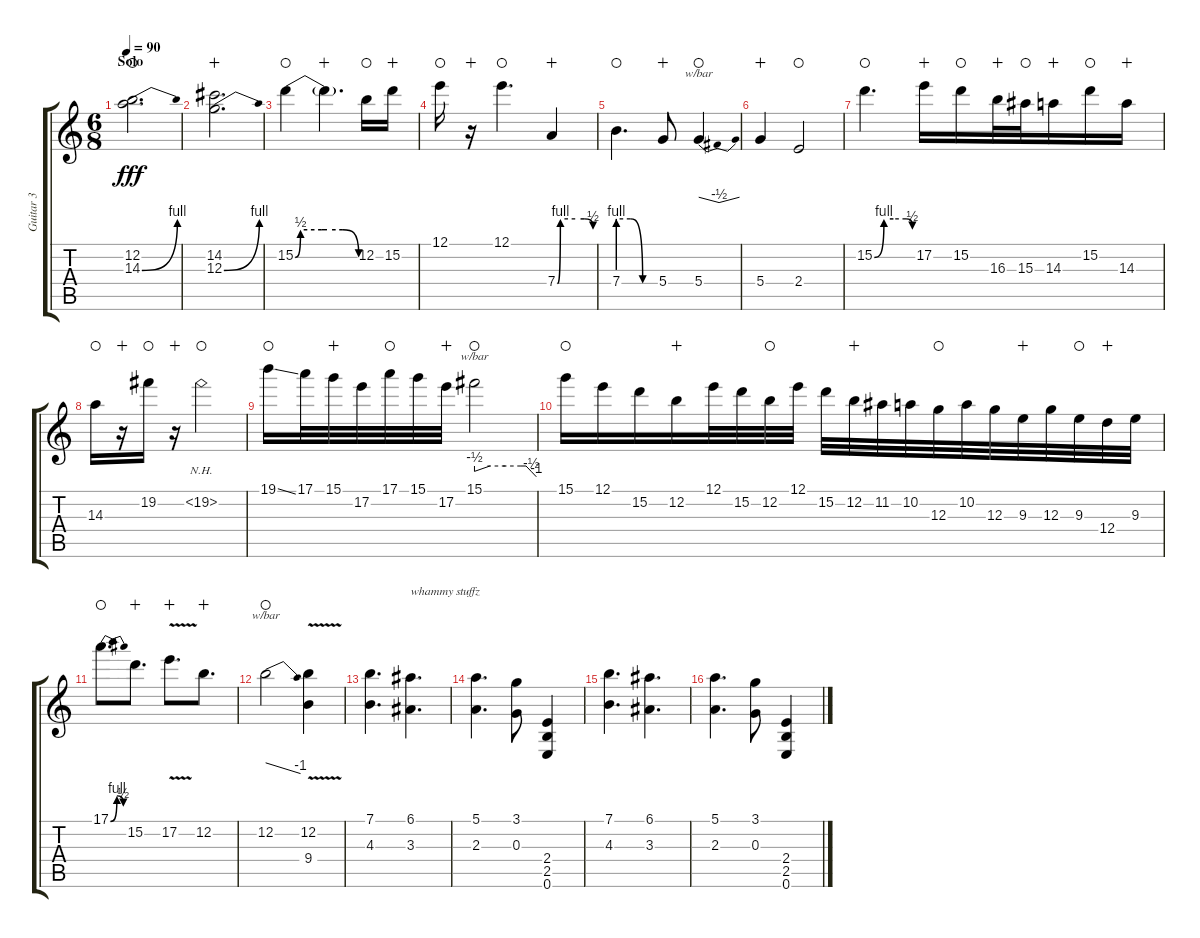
\track ("Guitar 3" "Guitar 3") {instrument overdrivenguitar}
\staff {score tabs}
\tuning (E4 B3 G3 D3 A2 E2) {hide}
\ts (6 8)
\section ("" "Solo")
\tempo 90
\clef g2
\ks c
(12.2 14.3{be (bend 0 0 60 4)}).2{d dy fff waho} |
(14.2 12.3{be (bend 0 0 60 4)}).2{d wahc} |
15.2{be (custom 0 0 5 2 25 2 30 2 45 2 60 0)}.4{waho} 15.2{t}.4{d wahc} 12.2.16{waho} 15.2.16{wahc} |
12.1.16{waho} r.16{wahc} 12.1.4{d waho} 7.4{be (custom 0 0 5 4 30 4 45 4 60 2)}.4{wahc} |
7.4{be (custom 0 4 20 4 40 0 60 0)}.4{d waho} 5.4.8{wahc} 5.4.4{tbe (dip default 0 0 30 -2 60 0) waho} |
5.4.4{wahc} 2.4.2{waho} |
15.2{be (custom 0 0 15 4 30 4 50 4 60 2)}.4{d waho} 17.2.16{wahc} 15.2.16{waho} 16.3.32{wahc} 15.3.32{waho} 14.3.16{wahc} 15.2.16{waho} 14.3.16{wahc} |
14.3.16{waho} r.16{wahc} 19.2.16{waho} r.16{wahc} 19.2{nh}.2{waho} |
19.1{ss}.16{waho} 17.1.32 15.1.32{wahc} 17.2.32 17.1.32{waho} 15.1.32 17.2.32{wahc} 15.1.2{tbe (custom default 0 -2 15 0 30 0 45 0 50 0 55 -2 60 -4) waho} |
15.1.16{waho} 12.1.16 15.2.16 12.2.16{wahc} 12.1.32 15.2.32 12.2.32{waho} 12.1.32 15.2.32 12.2.32{wahc} 11.2.32 10.2.32 12.3.32{waho} 10.2.32 12.3.32 9.3.32{wahc} 12.3.32 9.3.32{waho} 12.4.32{wahc} 9.3.32 |
17.1{be (bendrelease 0 0 5 4 30 4 60 2)}.8{d waho} 15.2.8{d wahc} 17.2{v}.8{d wahc} 12.2.8{d wahc} |
12.2.2{tbe (dive default 0 0 60 -4) waho} (12.2{v} 9.4).4 |
(7.1 4.3).4{d} (6.1 3.3).4{d txt "whammy stuffz"} |
(5.1 2.3).4{d} (3.1 0.3).8 (2.4 2.5 0.6).4 |
(7.1 4.3).4{d} (6.1 3.3).4{d} |
(5.1 2.3).4{d} (3.1 0.3).8 (2.4 2.5 0.6).4
